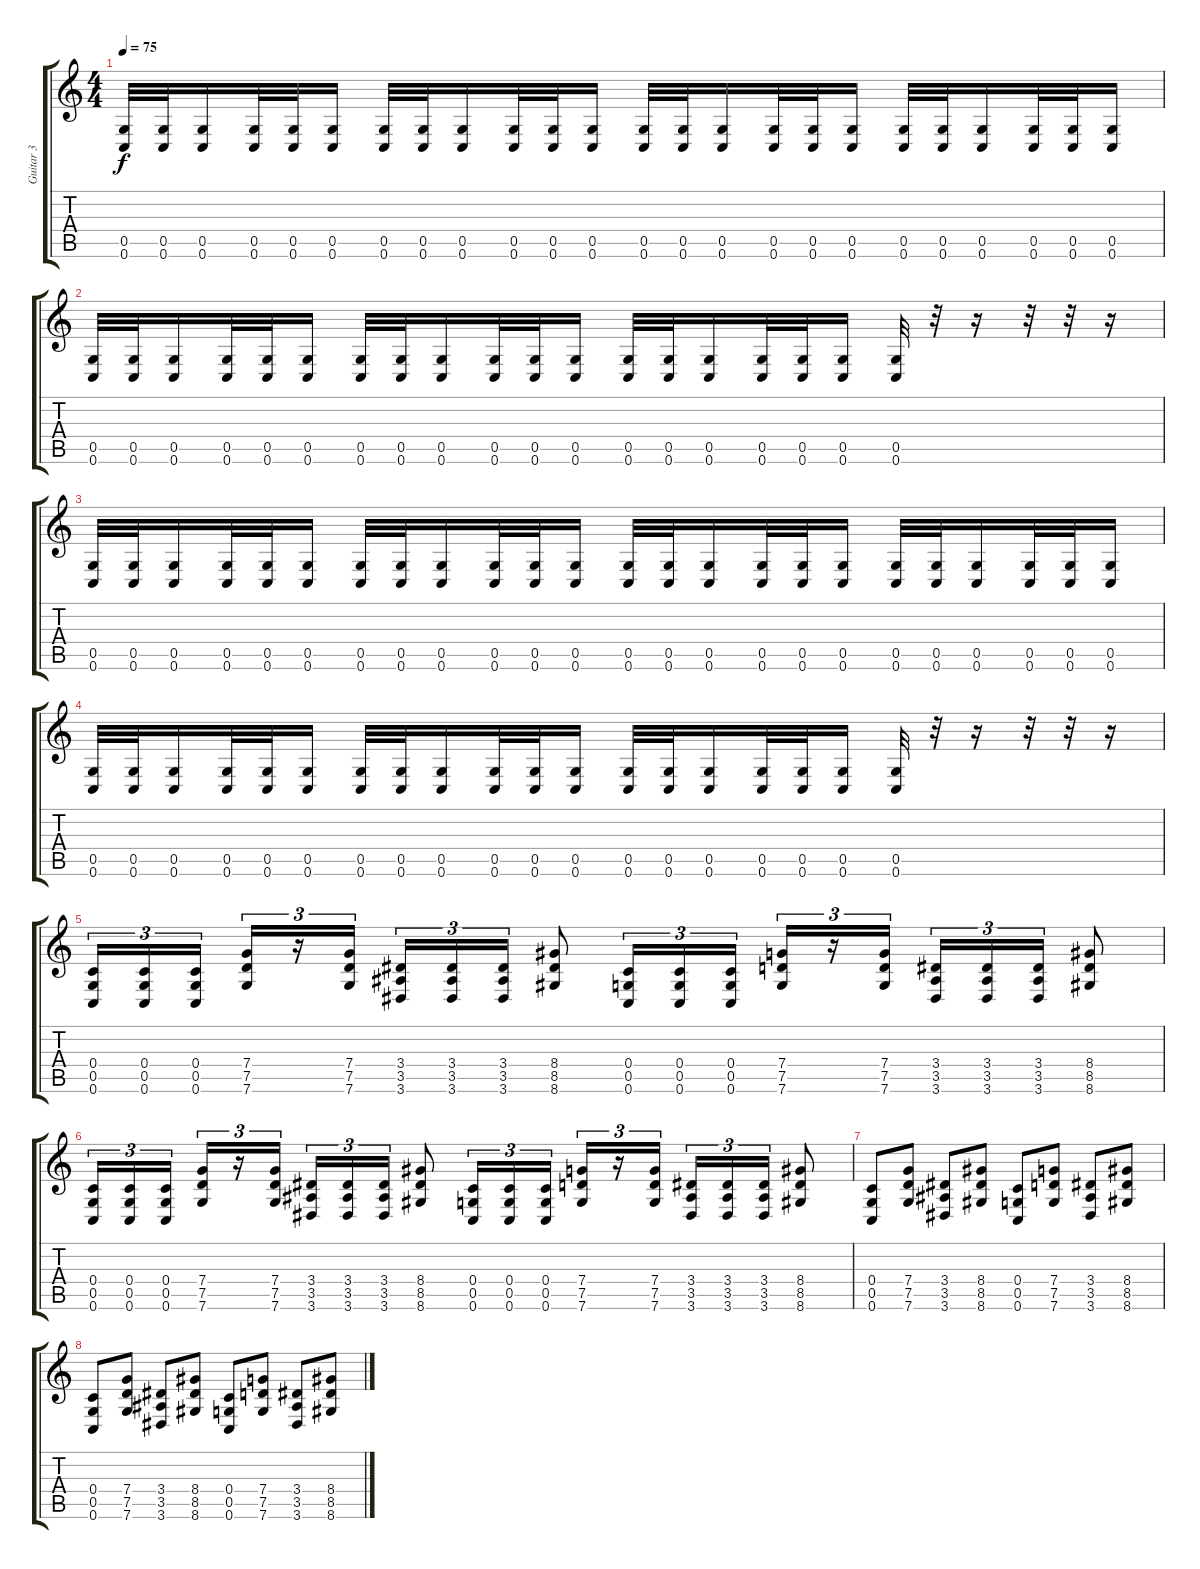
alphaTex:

\track ("Guitar 3" "Guitar 3") {instrument distortionguitar}
\staff {score tabs}
\tuning (D4 A3 F3 C3 G2 C2) {hide}
\ts (4 4)
\tempo 75
\clef g2
\ks c
(0.5 0.6).32{dy f} (0.5 0.6).32 (0.5 0.6).16 (0.5 0.6).32 (0.5 0.6).32 (0.5 0.6).16 (0.5 0.6).32 (0.5 0.6).32 (0.5 0.6).16 (0.5 0.6).32 (0.5 0.6).32 (0.5 0.6).16 (0.5 0.6).32 (0.5 0.6).32 (0.5 0.6).16 (0.5 0.6).32 (0.5 0.6).32 (0.5 0.6).16 (0.5 0.6).32 (0.5 0.6).32 (0.5 0.6).16 (0.5 0.6).32 (0.5 0.6).32 (0.5 0.6).16 |
(0.5 0.6).32 (0.5 0.6).32 (0.5 0.6).16 (0.5 0.6).32 (0.5 0.6).32 (0.5 0.6).16 (0.5 0.6).32 (0.5 0.6).32 (0.5 0.6).16 (0.5 0.6).32 (0.5 0.6).32 (0.5 0.6).16 (0.5 0.6).32 (0.5 0.6).32 (0.5 0.6).16 (0.5 0.6).32 (0.5 0.6).32 (0.5 0.6).16 (0.5 0.6).32 r.32 r.16 r.32 r.32 r.16 |
(0.5 0.6).32 (0.5 0.6).32 (0.5 0.6).16 (0.5 0.6).32 (0.5 0.6).32 (0.5 0.6).16 (0.5 0.6).32 (0.5 0.6).32 (0.5 0.6).16 (0.5 0.6).32 (0.5 0.6).32 (0.5 0.6).16 (0.5 0.6).32 (0.5 0.6).32 (0.5 0.6).16 (0.5 0.6).32 (0.5 0.6).32 (0.5 0.6).16 (0.5 0.6).32 (0.5 0.6).32 (0.5 0.6).16 (0.5 0.6).32 (0.5 0.6).32 (0.5 0.6).16 |
(0.5 0.6).32 (0.5 0.6).32 (0.5 0.6).16 (0.5 0.6).32 (0.5 0.6).32 (0.5 0.6).16 (0.5 0.6).32 (0.5 0.6).32 (0.5 0.6).16 (0.5 0.6).32 (0.5 0.6).32 (0.5 0.6).16 (0.5 0.6).32 (0.5 0.6).32 (0.5 0.6).16 (0.5 0.6).32 (0.5 0.6).32 (0.5 0.6).16 (0.5 0.6).32 r.32 r.16 r.32 r.32 r.16 |
(0.4 0.5 0.6).16{tu (3 2)} (0.4 0.5 0.6).16{tu (3 2)} (0.4 0.5 0.6).16{tu (3 2)} (7.4 7.5 7.6).16{tu (3 2)} r.16{tu (3 2)} (7.4 7.5 7.6).16{tu (3 2)} (3.4 3.5 3.6).16{tu (3 2)} (3.4 3.5 3.6).16{tu (3 2)} (3.4 3.5 3.6).16{tu (3 2)} (8.4 8.5 8.6).8 (0.4 0.5 0.6).16{tu (3 2)} (0.4 0.5 0.6).16{tu (3 2)} (0.4 0.5 0.6).16{tu (3 2)} (7.4 7.5 7.6).16{tu (3 2)} r.16{tu (3 2)} (7.4 7.5 7.6).16{tu (3 2)} (3.4 3.5 3.6).16{tu (3 2)} (3.4 3.5 3.6).16{tu (3 2)} (3.4 3.5 3.6).16{tu (3 2)} (8.4 8.5 8.6).8 |
(0.4 0.5 0.6).16{tu (3 2)} (0.4 0.5 0.6).16{tu (3 2)} (0.4 0.5 0.6).16{tu (3 2)} (7.4 7.5 7.6).16{tu (3 2)} r.16{tu (3 2)} (7.4 7.5 7.6).16{tu (3 2)} (3.4 3.5 3.6).16{tu (3 2)} (3.4 3.5 3.6).16{tu (3 2)} (3.4 3.5 3.6).16{tu (3 2)} (8.4 8.5 8.6).8 (0.4 0.5 0.6).16{tu (3 2)} (0.4 0.5 0.6).16{tu (3 2)} (0.4 0.5 0.6).16{tu (3 2)} (7.4 7.5 7.6).16{tu (3 2)} r.16{tu (3 2)} (7.4 7.5 7.6).16{tu (3 2)} (3.4 3.5 3.6).16{tu (3 2)} (3.4 3.5 3.6).16{tu (3 2)} (3.4 3.5 3.6).16{tu (3 2)} (8.4 8.5 8.6).8 |
(0.4 0.5 0.6).8 (7.4 7.5 7.6).8 (3.4 3.5 3.6).8 (8.4 8.5 8.6).8 (0.4 0.5 0.6).8 (7.4 7.5 7.6).8 (3.4 3.5 3.6).8 (8.4 8.5 8.6).8 |
(0.4 0.5 0.6).8 (7.4 7.5 7.6).8 (3.4 3.5 3.6).8 (8.4 8.5 8.6).8 (0.4 0.5 0.6).8 (7.4 7.5 7.6).8 (3.4 3.5 3.6).8 (8.4 8.5 8.6).8
